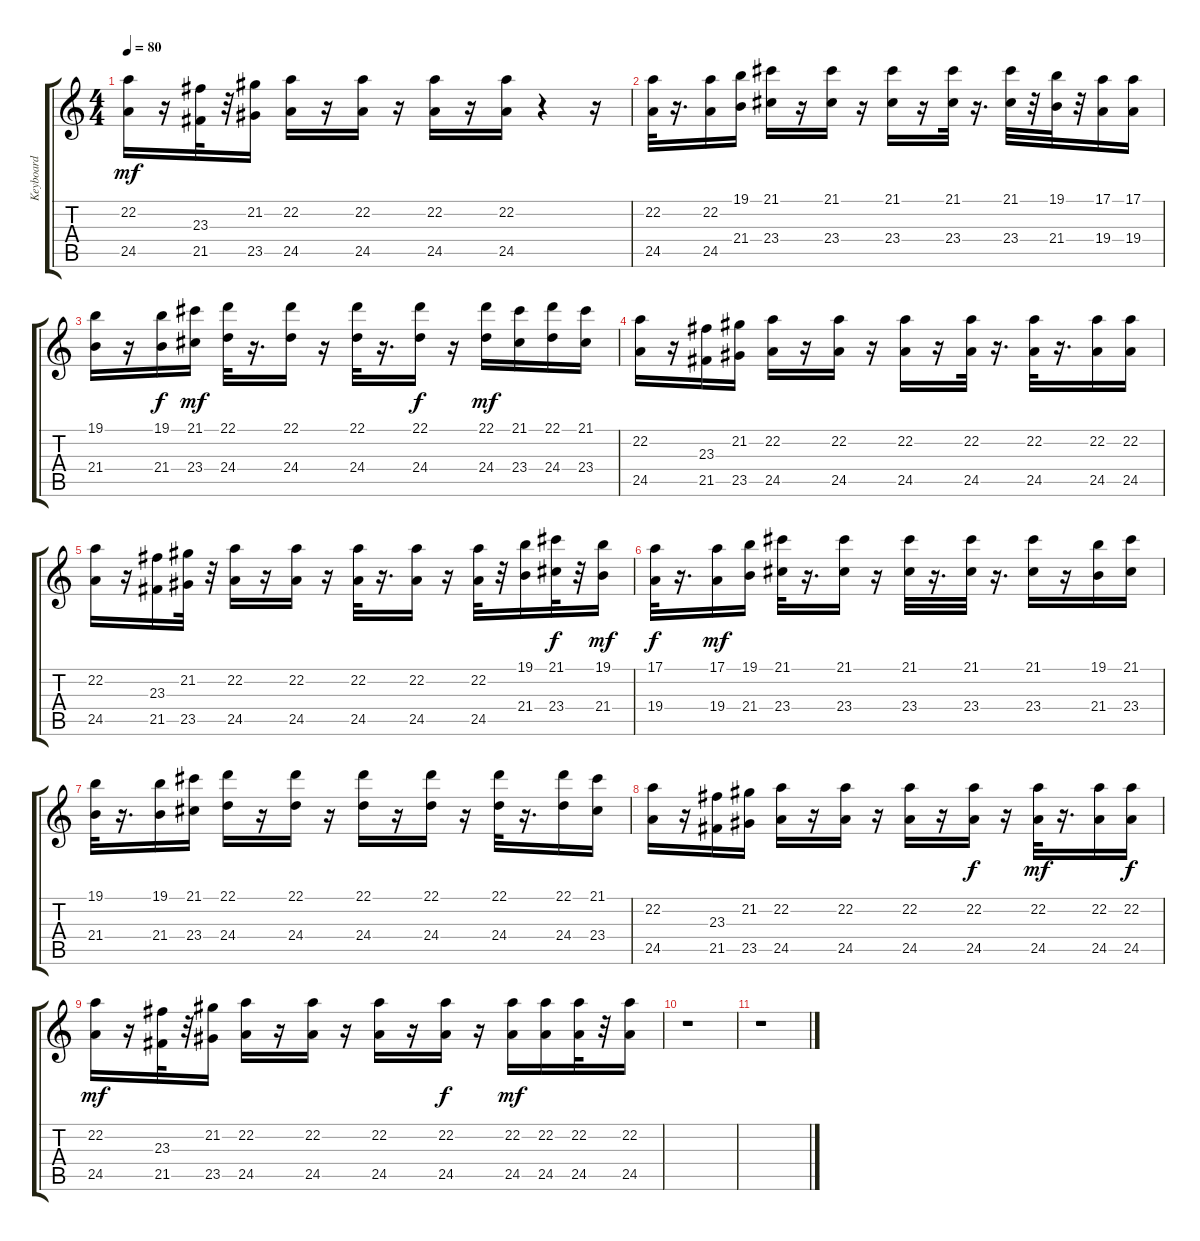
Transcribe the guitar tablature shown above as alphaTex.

\track ("Keyboard" "Keyboard") {instrument synthstrings1}
\staff {score tabs}
\tuning (E4 B3 G3 D3 A2 E2) {hide}
\ts (4 4)
\tempo 80
\clef g2
\ks c
(22.2 24.5).16{dy mf} r.16 (23.3 21.5).32 r.32 (21.2 23.5).16 (22.2 24.5).16 r.16 (22.2 24.5).16 r.16 (22.2 24.5).16 r.16 (22.2 24.5).16 r.4 r.16 |
(22.2 24.5).32 r.16{d} (22.2 24.5).16 (19.1 21.4).16 (21.1 23.4).16 r.16 (21.1 23.4).16 r.16 (21.1 23.4).16 r.16 (21.1 23.4).32 r.16{d} (21.1 23.4).32 r.32 (19.1 21.4).32 r.32 (17.1 19.4).16 (17.1 19.4).16 |
(19.1 21.4).16 r.16 (19.1 21.4).16{dy f} (21.1 23.4).16{dy mf} (22.1 24.4).32 r.16{d} (22.1 24.4).16 r.16 (22.1 24.4).32 r.16{d} (22.1 24.4).16{dy f} r.16 (22.1 24.4).16{dy mf} (21.1 23.4).16 (22.1 24.4).16 (21.1 23.4).16 |
(22.2 24.5).16 r.16 (23.3 21.5).16 (21.2 23.5).16 (22.2 24.5).16 r.16 (22.2 24.5).16 r.16 (22.2 24.5).16 r.16 (22.2 24.5).32 r.16{d} (22.2 24.5).32 r.16{d} (22.2 24.5).16 (22.2 24.5).16 |
(22.2 24.5).16 r.16 (23.3 21.5).16 (21.2 23.5).32 r.32 (22.2 24.5).16 r.16 (22.2 24.5).16 r.16 (22.2 24.5).32 r.16{d} (22.2 24.5).16 r.16 (22.2 24.5).32 r.32 (19.1 21.4).16 (21.1 23.4).32{dy f} r.32 (19.1 21.4).16{dy mf} |
(17.1 19.4).32{dy f} r.16{d} (17.1 19.4).16{dy mf} (19.1 21.4).16 (21.1 23.4).32 r.16{d} (21.1 23.4).16 r.16 (21.1 23.4).32 r.16{d} (21.1 23.4).32 r.16{d} (21.1 23.4).16 r.16 (19.1 21.4).16 (21.1 23.4).16 |
(19.1 21.4).32 r.16{d} (19.1 21.4).16 (21.1 23.4).16 (22.1 24.4).16 r.16 (22.1 24.4).16 r.16 (22.1 24.4).16 r.16 (22.1 24.4).16 r.16 (22.1 24.4).32 r.16{d} (22.1 24.4).16 (21.1 23.4).16 |
(22.2 24.5).16 r.16 (23.3 21.5).16 (21.2 23.5).16 (22.2 24.5).16 r.16 (22.2 24.5).16 r.16 (22.2 24.5).16 r.16 (22.2 24.5).16{dy f} r.16 (22.2 24.5).32{dy mf} r.16{d} (22.2 24.5).16 (22.2 24.5).16{dy f} |
(22.2 24.5).16{dy mf} r.16 (23.3 21.5).32 r.32 (21.2 23.5).16 (22.2 24.5).16 r.16 (22.2 24.5).16 r.16 (22.2 24.5).16 r.16 (22.2 24.5).16{dy f} r.16 (22.2 24.5).16{dy mf} (22.2 24.5).16 (22.2 24.5).32 r.32 (22.2 24.5).16 |
r.1 |
r.1
